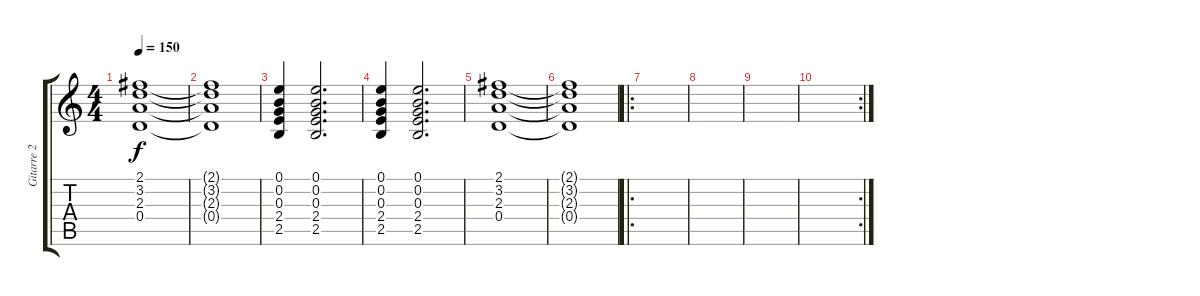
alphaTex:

\track ("Gitarre 2" "Gitarre 2") {instrument electricguitarclean}
\staff {score tabs}
\tuning (E4 B3 G3 D3 A2 E2) {hide}
\ts (4 4)
\tempo 150
\clef g2
\ks c
(2.1 3.2 2.3 0.4).1{dy f} |
(2.1{t} 3.2{t} 2.3{t} 0.4{t}).1 |
(0.1 0.2 0.3 2.4 2.5).4 (0.1 0.2 0.3 2.4 2.5).2{d} |
(0.1 0.2 0.3 2.4 2.5).4 (0.1 0.2 0.3 2.4 2.5).2{d} |
(2.1 3.2 2.3 0.4).1 |
(2.1{t} 3.2{t} 2.3{t} 0.4{t}).1 |
\ro
|
|
|
\rc 2
